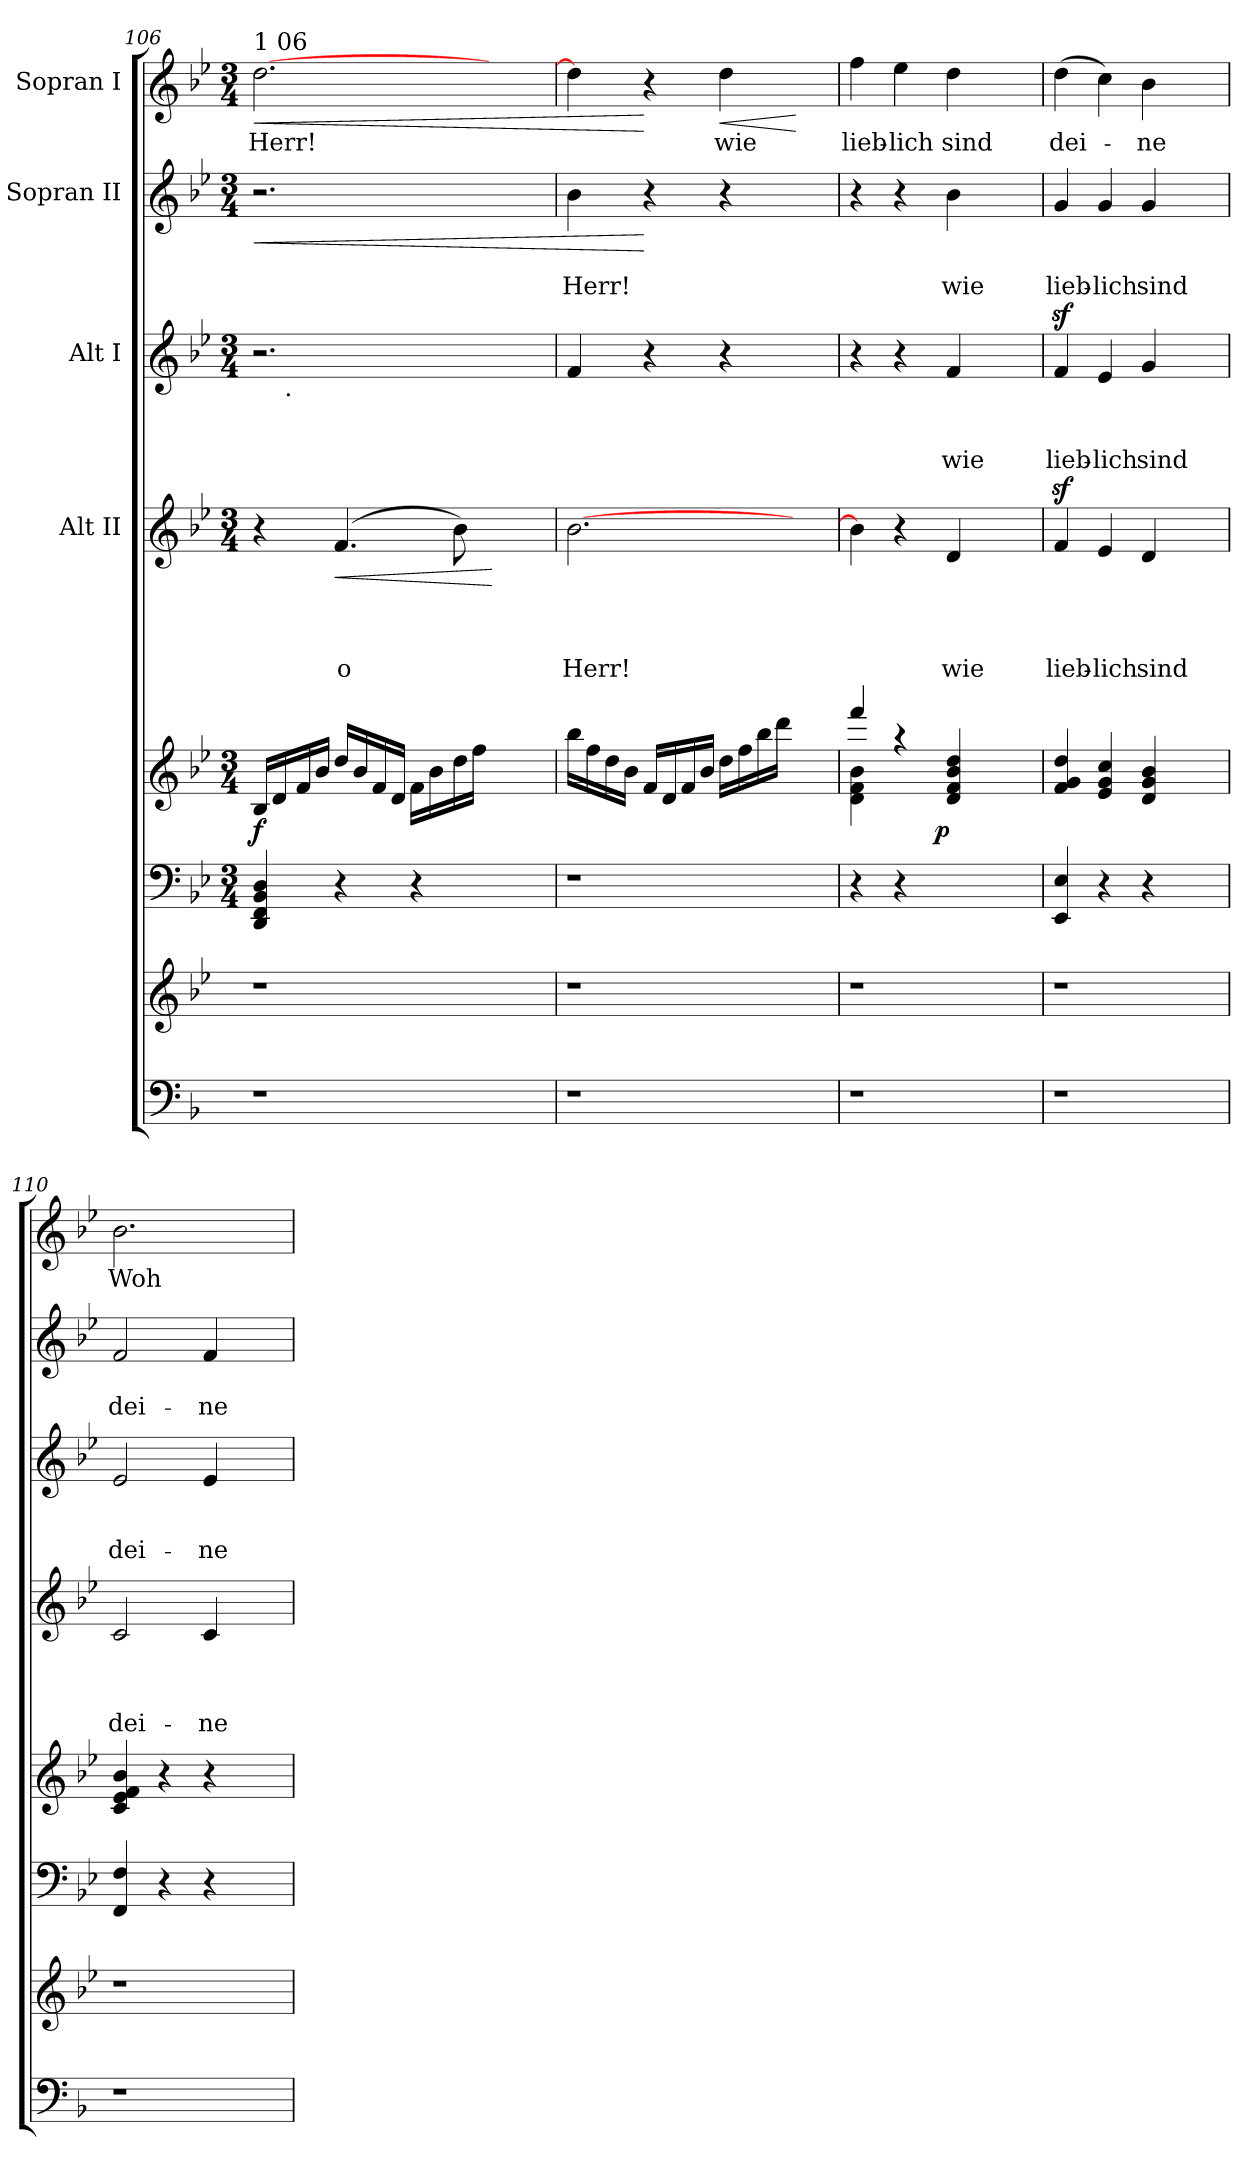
**kern	**kern	**kern	**kern	**dynam	**kern	**text	**text	**text	**text	**dynam	**kern	**text	**text	**text	**kern	**text	**text	**dynam	**kern	**text	**dynam
*part8	*part7	*part6	*part5	*part5	*part4	*part4	*part4	*part4	*part4	*part4	*part3	*part3	*part3	*part3	*part2	*part2	*part2	*part2	*part1	*part1	*part1
*staff8	*staff7	*staff6	*staff5	*staff5	*staff4	*staff4	*staff4	*staff4	*staff4	*staff4	*staff3	*staff3	*staff3	*staff3	*staff2	*staff2	*staff2	*staff2	*staff1	*staff1	*staff1
*	*	*	*	*	*I"Alt II	*	*	*	*	*	*I"Alt I	*	*	*	*I"Sopran II	*	*	*	*I"Sopran I	*	*
!!LO:LB:g=z
*clefF4	*clefG2	*clefF4	*clefG2	*	*clefG2	*	*	*	*	*	*clefG2	*	*	*	*clefG2	*	*	*	*clefG2	*	*
*k[b-]	*k[b-e-]	*k[b-e-]	*k[b-e-]	*	*k[b-e-]	*	*	*	*	*	*k[b-e-]	*	*	*	*k[b-e-]	*	*	*	*k[b-e-]	*	*
*F:	*B-:	*B-:	*B-:	*	*B-:	*	*	*	*	*	*B-:	*	*	*	*B-:	*	*	*	*B-:	*	*
*	*	*M3/4	*M3/4	*	*M3/4	*	*	*	*	*	*M3/4	*	*	*	*M3/4	*	*	*	*M3/4	*	*
=106	=106	=106	=106	=106	=106	=106	=106	=106	=106	=106	=106	=106	=106	=106	=106	=106	=106	=106	=106	=106	=106
!	!	!	!	!	!	!	!	!	!	!	!	!	!	!	!	!	!	!	!LO:TX:a:t=1 06	!	!
!	!	!	!	!LO:DY:b	!	!	!	!	!	!	!	!	!	!	!	!	!	!LO:HP:b	!	!LO:LY:b	!LO:HP:b
*	*	*	*	*	*	*	*	*	*	*	*^	*	*	*	*	*	*	*	*	*	*
1r	1r	4DD/ 4FF/ 4BB-/ 4D/	16B-/LL	f	4r	.	.	.	.	.	2.r	16.ryy	.	.	.	2.r	.	.	<	[>2.dd\	Herr!	<
.	.	.	16d/	.	.	.	.	.	.	.	.	.	.	.	.	.	.	.	.	.	.	.
!	!	!	!	!	!	!	!	!	!	!	!	!LO:TX:b:t=.	!	!	!	!	!	!	!	!	!	!
.	.	.	.	.	.	.	.	.	.	.	.	2ryy	.	.	.	.	.	.	.	.	.	.
.	.	.	16f/	.	.	.	.	.	.	.	.	.	.	.	.	.	.	.	.	.	.	.
.	.	.	16b-/JJ	.	.	.	.	.	.	.	.	.	.	.	.	.	.	.	.	.	.	.
!	!	!	!	!	!	!	!	!	!LO:LY:b	!LO:HP:b	!	!	!	!	!	!	!	!	!	!	!	!
.	.	4r	16dd/LL	.	(4.f/	.	.	.	o	<	.	.	.	.	.	.	.	.	.	.	.	.
.	.	.	16b-/	.	.	.	.	.	.	.	.	.	.	.	.	.	.	.	.	.	.	.
.	.	.	16f/	.	.	.	.	.	.	.	.	.	.	.	.	.	.	.	.	.	.	.
.	.	.	16d/JJ	.	.	.	.	.	.	.	.	.	.	.	.	.	.	.	.	.	.	.
.	.	4r	16f\LL	.	.	.	.	.	.	.	.	.	.	.	.	.	.	.	.	.	.	.
.	.	.	16b-\	.	.	.	.	.	.	.	.	.	.	.	.	.	.	.	.	.	.	.
.	.	.	.	.	.	.	.	.	.	.	.	4ryy	.	.	.	.	.	.	.	.	.	.
.	.	.	16dd\	.	8b-\)	.	.	.	.	.	.	.	.	.	.	.	.	.	.	.	.	.
.	.	.	16ff\JJ	.	.	.	.	.	.	.	.	.	.	.	.	.	.	.	.	.	.	.
.	.	4ryy	4ryy	.	4ryy	.	.	.	.	[	4ryy	.	.	.	.	4ryy	.	.	.	4ryy	.	.
.	.	.	.	.	.	.	.	.	.	.	.	8ryy	.	.	.	.	.	.	.	.	.	.
.	.	.	.	.	.	.	.	.	.	.	.	32ryy	.	.	.	.	.	.	.	.	.	.
=107	=107	=107	=107	=107	=107	=107	=107	=107	=107	=107	=107	=107	=107	=107	=107	=107	=107	=107	=107	=107	=107	=107
!	!	!LO:N:vis=1	!	!	!	!	!	!	!LO:LY:b	!	!	!	!	!	!	!	!	!LO:LY:b:rj	!	!	!	!
*	*	*	*	*	*	*	*	*	*	*	*v	*v	*	*	*	*	*	*	*	*	*	*
1r	1r	2.r	16bb-\LL	.	[>2.b-\	.	.	.	Herr!	.	4f/	.	.	.	4b-\	.	Herr!	.	4dd\]	.	.
.	.	.	16ff\	.	.	.	.	.	.	.	.	.	.	.	.	.	.	.	.	.	.
.	.	.	16dd\	.	.	.	.	.	.	.	.	.	.	.	.	.	.	.	.	.	.
.	.	.	16b-\JJ	.	.	.	.	.	.	.	.	.	.	.	.	.	.	.	.	.	.
.	.	.	16f/LL	.	.	.	.	.	.	.	4r	.	.	.	4r	.	.	[	4r	.	[
.	.	.	16d/	.	.	.	.	.	.	.	.	.	.	.	.	.	.	.	.	.	.
.	.	.	16f/	.	.	.	.	.	.	.	.	.	.	.	.	.	.	.	.	.	.
.	.	.	16b-/JJ	.	.	.	.	.	.	.	.	.	.	.	.	.	.	.	.	.	.
!	!	!	!	!	!	!	!	!	!	!	!	!	!	!	!	!	!	!	!	!LO:LY:b	!LO:HP:b
.	.	.	16dd\LL	.	.	.	.	.	.	.	4r	.	.	.	4r	.	.	.	4dd\	wie	<
.	.	.	16ff\	.	.	.	.	.	.	.	.	.	.	.	.	.	.	.	.	.	.
.	.	.	16bb-\	.	.	.	.	.	.	.	.	.	.	.	.	.	.	.	.	.	.
.	.	.	16ddd\JJ	.	.	.	.	.	.	.	.	.	.	.	.	.	.	.	.	.	.
.	.	4ryy	4ryy	.	4ryy	.	.	.	.	.	4ryy	.	.	.	4ryy	.	.	.	4ryy	.	[
=108	=108	=108	=108	=108	=108	=108	=108	=108	=108	=108	=108	=108	=108	=108	=108	=108	=108	=108	=108	=108	=108
*	*	*	*^	*	*	*	*	*	*	*	*	*	*	*	*	*	*	*	*	*	*
!	!	!	!	!	!	!	!	!	!	!	!	!	!	!	!	!	!	!	!	!	!LO:LY:b	!
*	*	*	*	*^	*	*	*	*	*	*	*	*	*	*	*	*	*	*	*	*	*	*
1r	1r	4r	4fff/	4d\ 4f\ 4b-\	4...ryy	.	4b-\]	.	.	.	.	.	4r	.	.	.	4r	.	.	.	4ff\	lieb-	.
!	!	!	!	!	!	!	!	!	!	!	!	!	!	!	!	!	!	!	!	!	!	!LO:LY:b	!
.	.	4r	4raa	4ryy	.	.	4r	.	.	.	.	.	4r	.	.	.	4r	.	.	.	4ee-\	-lich	.
!	!	!	!	!	!	!LO:DY:b	!	!	!	!	!	!	!	!	!	!	!	!	!	!	!	!	!
.	.	.	.	.	2ryy	p	.	.	.	.	.	.	.	.	.	.	.	.	.	.	.	.	.
!	!	!	!	!	!	!	!	!	!	!	!LO:LY:b	!	!	!	!	!LO:LY:b	!	!	!LO:LY:b	!	!	!LO:LY:b	!
.	.	2ryy	4d/ 4f/ 4b-/ 4dd/	2ryy	.	.	4d/	.	.	.	wie	.	4f/	.	.	wie	4b-\	.	wie	.	4dd\	sind	.
.	.	.	4ryy	.	.	.	4ryy	.	.	.	.	.	4ryy	.	.	.	4ryy	.	.	.	4ryy	.	.
.	.	.	.	.	32ryy	.	.	.	.	.	.	.	.	.	.	.	.	.	.	.	.	.	.
=109	=109	=109	=109	=109	=109	=109	=109	=109	=109	=109	=109	=109	=109	=109	=109	=109	=109	=109	=109	=109	=109	=109	=109
!	!	!	!	!	!	!	!	!	!	!	!LO:LY:b	!	!	!	!	!LO:LY:b	!	!	!LO:LY:b	!	!	!LO:LY:b	!
*	*	*	*v	*v	*v	*	*	*	*	*	*	*	*	*	*	*	*	*	*	*	*	*	*
1r	1r	4EE-/ 4E-/	4f/ 4g/ 4dd/	.	4fz>/	.	.	.	lieb-	.	4fz>/	.	.	lieb-	4g/	.	lieb-	.	(>4dd\	dei-	.
!	!	!	!	!	!	!	!	!	!LO:LY:b	!	!	!	!	!LO:LY:b	!	!	!LO:LY:b	!	!	!	!
.	.	4r	4e-/ 4g/ 4cc/	.	4e-/	.	.	.	-lich	.	4e-/	.	.	-lich	4g/	.	-lich	.	4cc\)	.	.
!	!	!	!	!	!	!	!	!	!LO:LY:b	!	!	!	!	!LO:LY:b	!	!	!LO:LY:b	!	!	!LO:LY:b	!
.	.	4r	4d/ 4g/ 4b-/	.	4d/	.	.	.	sind	.	4g/	.	.	sind	4g/	.	sind	.	4b-\	-ne	.
.	.	4ryy	4ryy	.	4ryy	.	.	.	.	.	4ryy	.	.	.	4ryy	.	.	.	4ryy	.	.
=110	=110	=110	=110	=110	=110	=110	=110	=110	=110	=110	=110	=110	=110	=110	=110	=110	=110	=110	=110	=110	=110
!	!	!	!	!	!	!	!	!	!LO:LY:b	!	!	!	!	!LO:LY:b	!	!	!LO:LY:b	!	!	!LO:LY:b	!
1r	1r	4FF/ 4F/	4c/ 4e-/ 4f/ 4b-/	.	2c/	.	.	.	dei-	.	2e-/	.	.	dei-	2f/	.	dei-	.	2.b-\	Woh-	.
.	.	4r	4r	.	.	.	.	.	.	.	.	.	.	.	.	.	.	.	.	.	.
!	!	!	!	!	!	!	!	!	!LO:LY:b	!	!	!	!	!LO:LY:b	!	!	!LO:LY:b	!	!	!	!
.	.	4r	4r	.	4c/	.	.	.	-ne	.	4e-/	.	.	-ne	4f/	.	-ne	.	.	.	.
.	.	4ryy	4ryy	.	4ryy	.	.	.	.	.	4ryy	.	.	.	4ryy	.	.	.	4ryy	.	.
=	=	=	=	=	=	=	=	=	=	=	=	=	=	=	=	=	=	=	=	=	=
*-	*-	*-	*-	*-	*-	*-	*-	*-	*-	*-	*-	*-	*-	*-	*-	*-	*-	*-	*-	*-	*-
